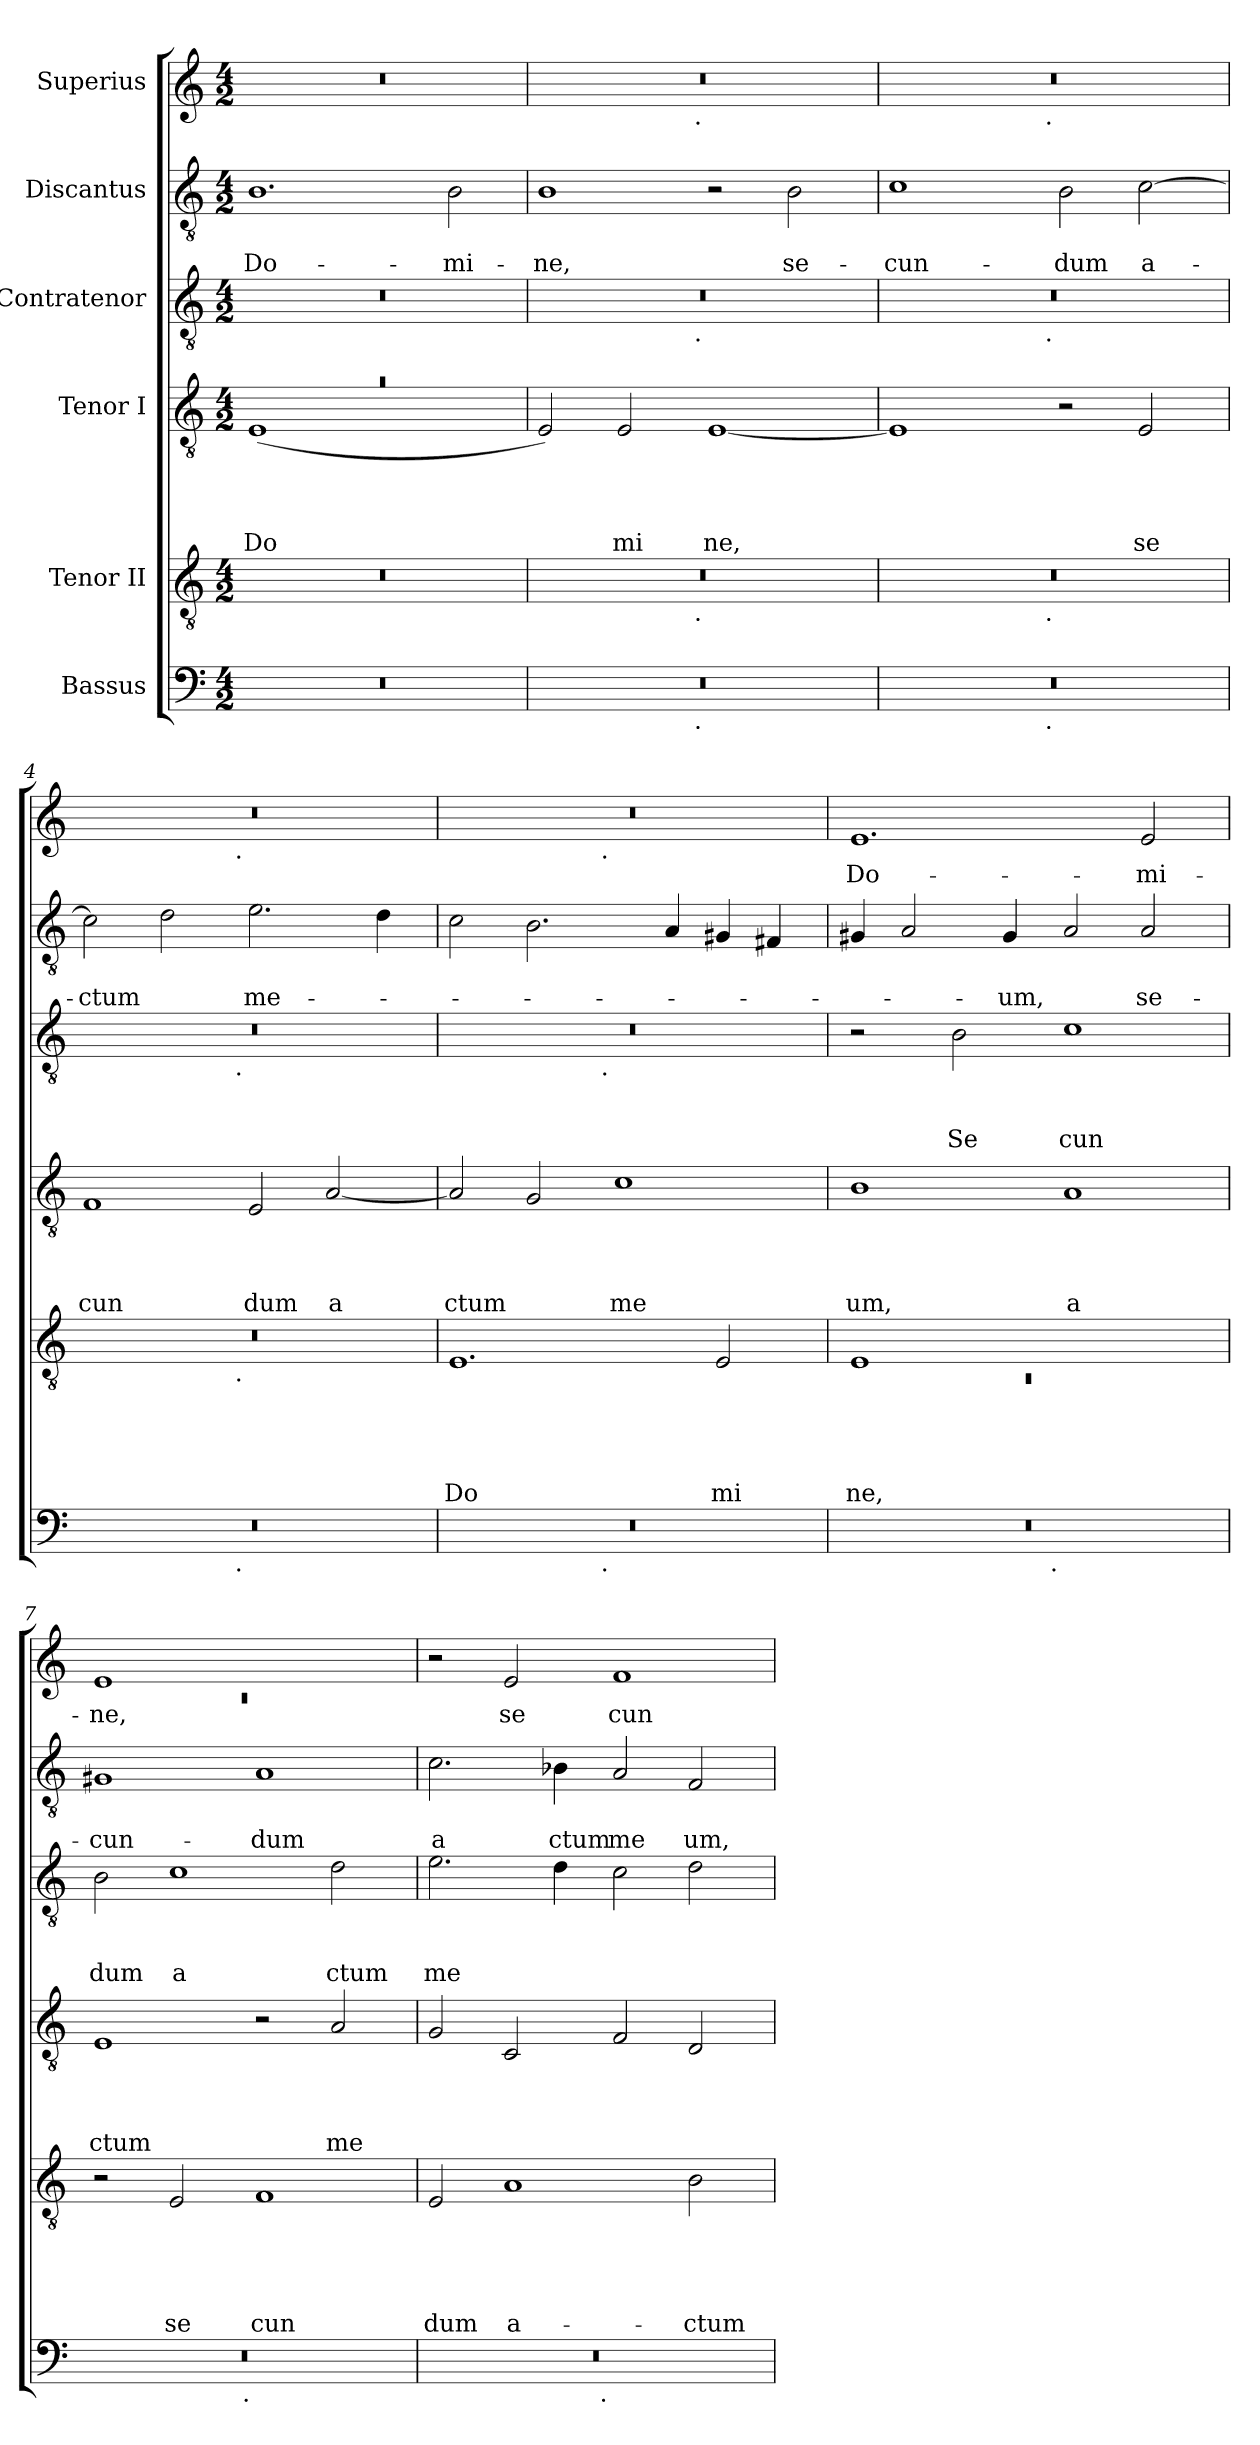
**kern	**kern	**text	**text	**text	**text	**text	**kern	**text	**text	**text	**text	**kern	**text	**text	**text	**kern	**text	**text	**kern	**text
*part6	*part5	*part5	*part5	*part5	*part5	*part5	*part4	*part4	*part4	*part4	*part4	*part3	*part3	*part3	*part3	*part2	*part2	*part2	*part1	*part1
*staff6	*staff5	*staff5	*staff5	*staff5	*staff5	*staff5	*staff4	*staff4	*staff4	*staff4	*staff4	*staff3	*staff3	*staff3	*staff3	*staff2	*staff2	*staff2	*staff1	*staff1
*I"Bassus	*I"Tenor II	*	*	*	*	*	*I"Tenor I	*	*	*	*	*I"Contratenor	*	*	*	*I"Discantus	*	*	*I"Superius	*
*clefF4	*clefGv2	*	*	*	*	*	*clefGv2	*	*	*	*	*clefGv2	*	*	*	*clefGv2	*	*	*clefG2	*
*k[]	*k[]	*	*	*	*	*	*k[]	*	*	*	*	*k[]	*	*	*	*k[]	*	*	*k[]	*
*C:	*C:	*	*	*	*	*	*C:	*	*	*	*	*C:	*	*	*	*C:	*	*	*C:	*
*M4/2	*M4/2	*	*	*	*	*	*M4/2	*	*	*	*	*M4/2	*	*	*	*M4/2	*	*	*M4/2	*
=1	=1	=1	=1	=1	=1	=1	=1	=1	=1	=1	=1	=1	=1	=1	=1	=1	=1	=1	=1	=1
!	!	!	!	!	!	!	!LO:N:vis=1	!	!	!	!LO:LY:b	!	!	!	!	!	!	!LO:LY:b	!	!
*	*	*	*	*	*	*	*^	*	*	*	*	*	*	*	*	*	*	*	*	*
0r	0r	.	.	.	.	.	0ra	(<1E	.	.	.	Do	0r	.	.	.	1.B	.	Do-	0r	.
.	.	.	.	.	.	.	.	1ryy	.	.	.	.	.	.	.	.	.	.	.	.	.
!	!	!	!	!	!	!	!	!	!	!	!	!	!	!	!	!	!	!	!LO:LY:b	!	!
.	.	.	.	.	.	.	.	.	.	.	.	.	.	.	.	.	2B\	.	-mi-	.	.
*	*	*	*	*	*	*	*v	*v	*	*	*	*	*	*	*	*	*	*	*	*	*
=2!	=2!	=2!	=2!	=2!	=2!	=2!	=2!	=2!	=2!	=2!	=2!	=2!	=2!	=2!	=2!	=2!	=2!	=2!	=2!	=2!
!	!	!	!	!	!	!	!	!	!	!	!	!	!	!	!	!	!	!LO:LY:b	!	!
*^	*^	*	*	*	*	*	*	*	*	*	*	*^	*	*	*	*	*	*	*^	*
0r	2ryy	0r	2ryy	.	.	.	.	.	2E/)	.	.	.	.	0r	2ryy	.	.	.	1B	.	-ne,	0r	2ryy	.
!	!	!	!	!	!	!	!	!	!	!	!	!	!LO:LY:b	!	!	!	!	!	!	!	!	!	!	!
.	4...ryy	.	4...ryy	.	.	.	.	.	2E/	.	.	.	mi	.	4...ryy	.	.	.	.	.	.	.	4...ryy	.
!	!	!	!	!	!	!	!	!	!	!	!	!	!	!	!	!	!	!	!	!	!	!	!LO:TX:b:t=.	!
!	!	!	!	!	!	!	!	!	!	!	!	!	!	!	!LO:TX:b:t=.	!	!	!	!	!	!	!	!	!
!	!	!	!LO:TX:b:t=.	!	!	!	!	!	!	!	!	!	!	!	!	!	!	!	!	!	!	!	!	!
!	!LO:TX:b:t=.	!	!	!	!	!	!	!	!	!	!	!	!	!	!	!	!	!	!	!	!	!	!	!
.	1ryy	.	1ryy	.	.	.	.	.	.	.	.	.	.	.	1ryy	.	.	.	.	.	.	.	1ryy	.
!	!	!	!	!	!	!	!	!	!	!	!	!	!LO:LY:b	!	!	!	!	!	!	!	!	!	!	!
.	.	.	.	.	.	.	.	.	[<1E	.	.	.	ne,	.	.	.	.	.	2r	.	.	.	.	.
!	!	!	!	!	!	!	!	!	!	!	!	!	!	!	!	!	!	!	!	!	!LO:LY:b	!	!	!
.	.	.	.	.	.	.	.	.	.	.	.	.	.	.	.	.	.	.	2B\	.	se-	.	.	.
.	32ryy	.	32ryy	.	.	.	.	.	.	.	.	.	.	.	32ryy	.	.	.	.	.	.	.	32ryy	.
=3!	=3!	=3!	=3!	=3!	=3!	=3!	=3!	=3!	=3!	=3!	=3!	=3!	=3!	=3!	=3!	=3!	=3!	=3!	=3!	=3!	=3!	=3!	=3!	=3!
!	!	!	!	!	!	!	!	!	!	!	!	!	!	!	!	!	!	!	!	!	!LO:LY:b	!	!	!
0r	2ryy	0r	2ryy	.	.	.	.	.	1E]	.	.	.	.	0r	2ryy	.	.	.	1c	.	-cun-	0r	2ryy	.
.	4...ryy	.	4...ryy	.	.	.	.	.	.	.	.	.	.	.	4...ryy	.	.	.	.	.	.	.	4...ryy	.
!	!	!	!	!	!	!	!	!	!	!	!	!	!	!	!	!	!	!	!	!	!	!	!LO:TX:b:t=.	!
!	!	!	!	!	!	!	!	!	!	!	!	!	!	!	!LO:TX:b:t=.	!	!	!	!	!	!	!	!	!
!	!	!	!LO:TX:b:t=.	!	!	!	!	!	!	!	!	!	!	!	!	!	!	!	!	!	!	!	!	!
!	!LO:TX:b:t=.	!	!	!	!	!	!	!	!	!	!	!	!	!	!	!	!	!	!	!	!	!	!	!
.	1ryy	.	1ryy	.	.	.	.	.	.	.	.	.	.	.	1ryy	.	.	.	.	.	.	.	1ryy	.
!	!	!	!	!	!	!	!	!	!	!	!	!	!	!	!	!	!	!	!	!	!LO:LY:b	!	!	!
.	.	.	.	.	.	.	.	.	2r	.	.	.	.	.	.	.	.	.	2B\	.	-dum	.	.	.
!	!	!	!	!	!	!	!	!	!	!	!	!	!LO:LY:b	!	!	!	!	!	!	!	!LO:LY:b	!	!	!
.	.	.	.	.	.	.	.	.	2E/	.	.	.	se	.	.	.	.	.	[>2c\	.	a-	.	.	.
.	32ryy	.	32ryy	.	.	.	.	.	.	.	.	.	.	.	32ryy	.	.	.	.	.	.	.	32ryy	.
=4!	=4!	=4!	=4!	=4!	=4!	=4!	=4!	=4!	=4!	=4!	=4!	=4!	=4!	=4!	=4!	=4!	=4!	=4!	=4!	=4!	=4!	=4!	=4!	=4!
!	!	!	!	!	!	!	!	!	!	!	!	!	!LO:LY:b	!	!	!	!	!	!	!	!LO:LY:b	!	!	!
0r	2ryy	0r	2ryy	.	.	.	.	.	1F	.	.	.	cun	0r	2ryy	.	.	.	2c\]	.	-ctum	0r	2ryy	.
.	4...ryy	.	4...ryy	.	.	.	.	.	.	.	.	.	.	.	4...ryy	.	.	.	2d\	.	.	.	4...ryy	.
!	!	!	!	!	!	!	!	!	!	!	!	!	!	!	!	!	!	!	!	!	!	!	!LO:TX:b:t=.	!
!	!	!	!	!	!	!	!	!	!	!	!	!	!	!	!LO:TX:b:t=.	!	!	!	!	!	!	!	!	!
!	!	!	!LO:TX:b:t=.	!	!	!	!	!	!	!	!	!	!	!	!	!	!	!	!	!	!	!	!	!
!	!LO:TX:b:t=.	!	!	!	!	!	!	!	!	!	!	!	!	!	!	!	!	!	!	!	!	!	!	!
.	1ryy	.	1ryy	.	.	.	.	.	.	.	.	.	.	.	1ryy	.	.	.	.	.	.	.	1ryy	.
!	!	!	!	!	!	!	!	!	!	!	!	!	!LO:LY:b	!	!	!	!	!	!	!	!LO:LY:b	!	!	!
.	.	.	.	.	.	.	.	.	2E/	.	.	.	dum	.	.	.	.	.	2.e\	.	me-	.	.	.
!	!	!	!	!	!	!	!	!	!	!	!	!	!LO:LY:b	!	!	!	!	!	!	!	!	!	!	!
.	.	.	.	.	.	.	.	.	[<2A/	.	.	.	a	.	.	.	.	.	.	.	.	.	.	.
.	.	.	.	.	.	.	.	.	.	.	.	.	.	.	.	.	.	.	4d\	.	.	.	.	.
.	32ryy	.	32ryy	.	.	.	.	.	.	.	.	.	.	.	32ryy	.	.	.	.	.	.	.	32ryy	.
=5!	=5!	=5!	=5!	=5!	=5!	=5!	=5!	=5!	=5!	=5!	=5!	=5!	=5!	=5!	=5!	=5!	=5!	=5!	=5!	=5!	=5!	=5!	=5!	=5!
!	!	!	!	!	!	!	!	!LO:LY:b	!	!	!	!	!LO:LY:b	!	!	!	!	!	!	!	!	!	!	!
*	*	*v	*v	*	*	*	*	*	*	*	*	*	*	*	*	*	*	*	*	*	*	*	*	*
0r	2ryy	1.E	.	.	.	.	Do	2A/]	.	.	.	ctum	0r	2ryy	.	.	.	2c\	.	.	0r	2ryy	.
.	4...ryy	.	.	.	.	.	.	2G/	.	.	.	.	.	4...ryy	.	.	.	2.B\	.	.	.	4...ryy	.
!	!	!	!	!	!	!	!	!	!	!	!	!	!	!	!	!	!	!	!	!	!	!LO:TX:b:t=.	!
!	!	!	!	!	!	!	!	!	!	!	!	!	!	!LO:TX:b:t=.	!	!	!	!	!	!	!	!	!
!	!LO:TX:b:t=.	!	!	!	!	!	!	!	!	!	!	!	!	!	!	!	!	!	!	!	!	!	!
.	1ryy	.	.	.	.	.	.	.	.	.	.	.	.	1ryy	.	.	.	.	.	.	.	1ryy	.
!	!	!	!	!	!	!	!	!	!	!	!	!LO:LY:b	!	!	!	!	!	!	!	!	!	!	!
.	.	.	.	.	.	.	.	1c	.	.	.	me	.	.	.	.	.	.	.	.	.	.	.
.	.	.	.	.	.	.	.	.	.	.	.	.	.	.	.	.	.	4A/	.	.	.	.	.
!	!	!	!	!	!	!	!LO:LY:b	!	!	!	!	!	!	!	!	!	!	!	!	!	!	!	!
.	.	2E/	.	.	.	.	mi	.	.	.	.	.	.	.	.	.	.	4G#X/	.	.	.	.	.
.	.	.	.	.	.	.	.	.	.	.	.	.	.	.	.	.	.	4F#X/	.	.	.	.	.
.	32ryy	.	.	.	.	.	.	.	.	.	.	.	.	32ryy	.	.	.	.	.	.	.	32ryy	.
=6!	=6!	=6!	=6!	=6!	=6!	=6!	=6!	=6!	=6!	=6!	=6!	=6!	=6!	=6!	=6!	=6!	=6!	=6!	=6!	=6!	=6!	=6!	=6!
*	*	*^	*	*	*	*	*	*	*	*	*	*	*	*	*	*	*	*	*	*	*	*	*
!	!	!	!LO:N:vis=1	!	!	!	!	!LO:LY:b	!	!	!	!	!LO:LY:b	!	!	!	!	!	!	!	!	!	!	!LO:LY:b
*	*	*	*	*	*	*	*	*	*	*	*	*	*	*v	*v	*	*	*	*	*	*	*v	*v	*
0r	2ryy	1E	0rC	.	.	.	.	ne,	1B	.	.	.	um,	2r	.	.	.	4G#X/	.	.	1.e	Do-
.	.	.	.	.	.	.	.	.	.	.	.	.	.	.	.	.	.	2A/	.	.	.	.
!	!	!	!	!	!	!	!	!	!	!	!	!	!	!	!	!	!LO:LY:b	!	!	!	!	!
.	4...ryy	.	.	.	.	.	.	.	.	.	.	.	.	2B\	.	.	Se	.	.	.	.	.
!	!	!	!	!	!	!	!	!	!	!	!	!	!	!	!	!	!	!	!	!LO:LY:b	!	!
.	.	.	.	.	.	.	.	.	.	.	.	.	.	.	.	.	.	4G#/	.	-um,	.	.
!	!LO:TX:b:t=.	!	!	!	!	!	!	!	!	!	!	!	!	!	!	!	!	!	!	!	!	!
.	1ryy	.	.	.	.	.	.	.	.	.	.	.	.	.	.	.	.	.	.	.	.	.
!	!	!	!	!	!	!	!	!	!	!	!	!	!LO:LY:b	!	!	!	!LO:LY:b	!	!	!	!	!
.	.	1ryy	.	.	.	.	.	.	1A	.	.	.	a	1c	.	.	cun	2A/	.	.	.	.
!	!	!	!	!	!	!	!	!	!	!	!	!	!	!	!	!	!	!	!	!LO:LY:b	!	!LO:LY:b
.	.	.	.	.	.	.	.	.	.	.	.	.	.	.	.	.	.	2A/	.	se-	2e/	-mi-
.	32ryy	.	.	.	.	.	.	.	.	.	.	.	.	.	.	.	.	.	.	.	.	.
=7!	=7!	=7!	=7!	=7!	=7!	=7!	=7!	=7!	=7!	=7!	=7!	=7!	=7!	=7!	=7!	=7!	=7!	=7!	=7!	=7!	=7!	=7!
*	*	*	*	*	*	*	*	*	*	*	*	*	*	*	*	*	*	*	*	*	*^	*
!	!	!	!	!	!	!	!	!	!	!	!	!	!LO:LY:b	!	!	!	!LO:LY:b	!	!	!LO:LY:b	!	!LO:N:vis=1	!LO:LY:b
*	*	*v	*v	*	*	*	*	*	*	*	*	*	*	*	*	*	*	*	*	*	*	*	*
0r	2ryy	2r	.	.	.	.	.	1E	.	.	.	ctum	2B\	.	.	dum	1G#X	.	-cun-	1e	0rc	-ne,
!	!	!	!	!	!	!	!LO:LY:b	!	!	!	!	!	!	!	!	!LO:LY:b	!	!	!	!	!	!
.	4...ryy	2E/	.	.	.	.	se	.	.	.	.	.	1c	.	.	a	.	.	.	.	.	.
!	!LO:TX:b:t=.	!	!	!	!	!	!	!	!	!	!	!	!	!	!	!	!	!	!	!	!	!
.	1ryy	.	.	.	.	.	.	.	.	.	.	.	.	.	.	.	.	.	.	.	.	.
!	!	!	!	!	!	!	!LO:LY:b	!	!	!	!	!	!	!	!	!	!	!	!LO:LY:b	!	!	!
.	.	1F	.	.	.	.	cun	2r	.	.	.	.	.	.	.	.	1A	.	-dum	1ryy	.	.
!	!	!	!	!	!	!	!	!	!	!	!	!LO:LY:b	!	!	!	!LO:LY:b	!	!	!	!	!	!
.	.	.	.	.	.	.	.	2A/	.	.	.	me	2d\	.	.	ctum	.	.	.	.	.	.
.	32ryy	.	.	.	.	.	.	.	.	.	.	.	.	.	.	.	.	.	.	.	.	.
!!LO:LB:g=z
=8!	=8!	=8!	=8!	=8!	=8!	=8!	=8!	=8!	=8!	=8!	=8!	=8!	=8!	=8!	=8!	=8!	=8!	=8!	=8!	=8!	=8!	=8!
!	!	!	!	!	!	!	!LO:LY:b	!	!	!	!	!	!	!	!	!LO:LY:b	!	!	!LO:LY:b	!	!	!
*	*	*	*	*	*	*	*	*	*	*	*	*	*	*	*	*	*	*	*	*v	*v	*
0r	2ryy	2E/	.	.	.	.	dum	2G/	.	.	.	.	2.e\	.	.	me	2.c\	.	a	2r	.
!	!	!	!	!	!	!	!LO:LY:b	!	!	!	!	!	!	!	!	!	!	!	!	!	!LO:LY:b
.	4...ryy	1A	.	.	.	.	a-	2C/	.	.	.	.	.	.	.	.	.	.	.	2e/	se
!	!	!	!	!	!	!	!	!	!	!	!	!	!	!	!	!	!	!	!LO:LY:b	!	!
.	.	.	.	.	.	.	.	.	.	.	.	.	4d\	.	.	.	4B-X\	.	ctum	.	.
!	!LO:TX:b:t=.	!	!	!	!	!	!	!	!	!	!	!	!	!	!	!	!	!	!	!	!
.	1ryy	.	.	.	.	.	.	.	.	.	.	.	.	.	.	.	.	.	.	.	.
!	!	!	!	!	!	!	!	!	!	!	!	!	!	!	!	!	!	!	!LO:LY:b	!	!LO:LY:b
.	.	.	.	.	.	.	.	2F/	.	.	.	.	2c\	.	.	.	2A/	.	me	1f	cun
!	!	!	!	!	!	!	!LO:LY:b	!	!	!	!	!	!	!	!	!	!	!	!LO:LY:b	!	!
.	.	2B\	.	.	.	.	-ctum	2D/	.	.	.	.	2d\	.	.	.	2F/	.	um,	.	.
.	32ryy	.	.	.	.	.	.	.	.	.	.	.	.	.	.	.	.	.	.	.	.
*v	*v	*	*	*	*	*	*	*	*	*	*	*	*	*	*	*	*	*	*	*	*
=!	=!	=!	=!	=!	=!	=!	=!	=!	=!	=!	=!	=!	=!	=!	=!	=!	=!	=!	=!	=!
*-	*-	*-	*-	*-	*-	*-	*-	*-	*-	*-	*-	*-	*-	*-	*-	*-	*-	*-	*-	*-
